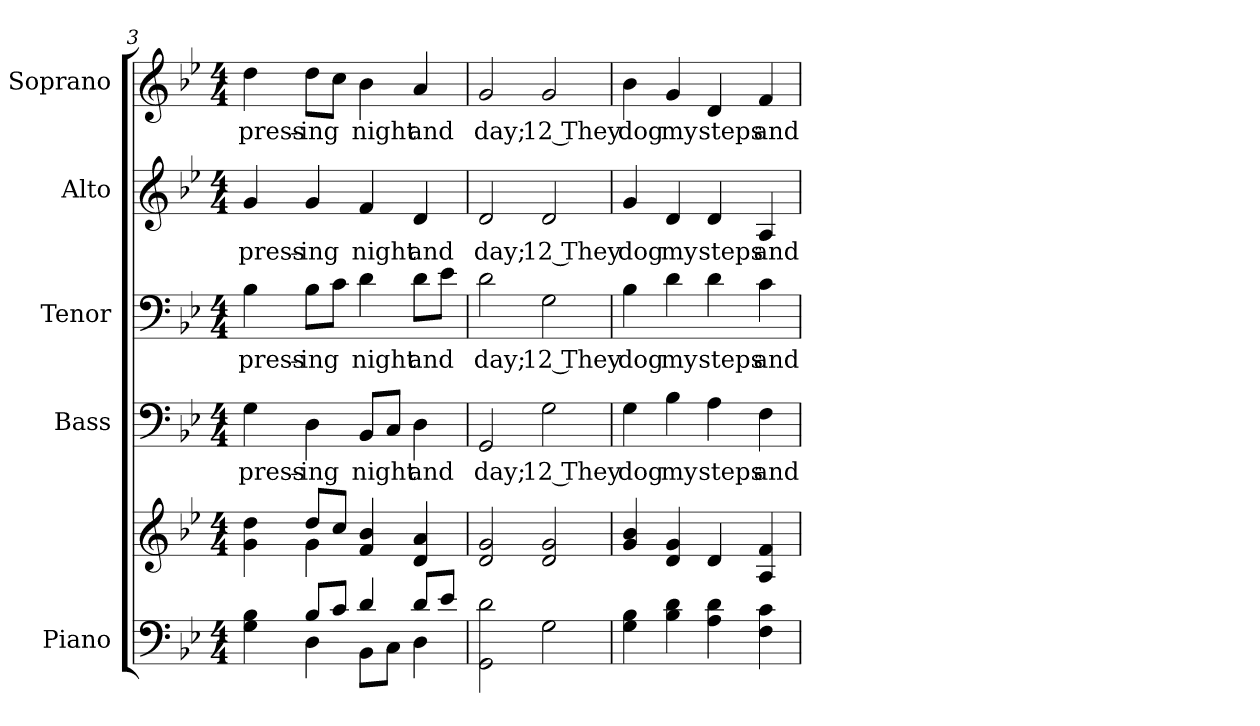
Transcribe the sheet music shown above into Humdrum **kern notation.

**kern	**kern	**kern	**text	**kern	**text	**kern	**text	**kern	**text
*part5	*part5	*part4	*part4	*part3	*part3	*part2	*part2	*part1	*part1
*staff6	*staff5	*staff4	*staff4	*staff3	*staff3	*staff2	*staff2	*staff1	*staff1
*I"Piano	*	*I"Bass	*	*I"Tenor	*	*I"Alto	*	*I"Soprano	*
*I'Pno.	*	*I'B.	*	*I'T.	*	*I'A.	*	*I'S.	*
*clefF4	*clefG2	*clefF4	*	*clefF4	*	*clefG2	*	*clefG2	*
*k[b-e-]	*k[b-e-]	*k[b-e-]	*	*k[b-e-]	*	*k[b-e-]	*	*k[b-e-]	*
*B-:	*B-:	*B-:	*	*B-:	*	*B-:	*	*B-:	*
*M4/4	*M4/4	*M4/4	*	*M4/4	*	*M4/4	*	*M4/4	*
=3	=3	=3	=3	=3	=3	=3	=3	=3	=3
*^	*^	*	*	*	*	*	*	*	*
!	!	!	!	!	!LO:LY:b:color=#000000	!	!	!	!	!	!
!	!	!	!	!	!	!	!LO:LY:b:color=#000000	!	!	!	!
!	!	!	!	!	!	!	!	!	!LO:LY:b:color=#000000	!	!
!	!	!	!	!	!	!	!	!	!	!	!LO:LY:b:color=#000000
4Gi\ 4B-i	4ryy	4gi\ 4ddi	4ryy	4Gi\	-press-	4B-i\	-press-	4gi/	-press-	4ddi\	-press-
!	!	!	!	!	!LO:LY:b:color=#000000	!	!	!	!	!	!
!	!	!	!	!	!	!	!LO:LY:b:color=#000000	!	!	!	!
!	!	!	!	!	!	!	!	!	!LO:LY:b:color=#000000	!	!
!	!	!	!	!	!	!	!	!	!	!	!LO:LY:b:color=#000000
8B-i/L	4Di\	8ddi/L	4gi\	4Di\	-ing	8B-i\L	-ing	4gi/	-ing	8ddi\L	-ing
8ci/J	.	8cci/J	.	.	.	8ci\J	.	.	.	8cci\J	.
!	!	!	!	!	!LO:LY:b:color=#000000	!	!	!	!	!	!
!	!	!	!	!	!	!	!LO:LY:b:color=#000000	!	!	!	!
!	!	!	!	!	!	!	!	!	!LO:LY:b:color=#000000	!	!
!	!	!	!	!	!	!	!	!	!	!	!LO:LY:b:color=#000000
4di/	8BB-i\L	4fi/ 4b-i	2ryy	8BB-i/L	night	4di\	night	4fi/	night	4b-i\	night
.	8Ci\J	.	.	8Ci/J	.	.	.	.	.	.	.
!	!	!	!	!	!LO:LY:b:color=#000000	!	!	!	!	!	!
!	!	!	!	!	!	!	!LO:LY:b:color=#000000	!	!	!	!
!	!	!	!	!	!	!	!	!	!LO:LY:b:color=#000000	!	!
!	!	!	!	!	!	!	!	!	!	!	!LO:LY:b:color=#000000
8di/L	4Di\	4di/ 4ai	.	4Di\	and	8di\L	and	4di/	and	4ai/	and
8e-i/J	.	.	.	.	.	8e-i\J	.	.	.	.	.
*v	*v	*	*	*	*	*	*	*	*	*	*
*	*v	*v	*	*	*	*	*	*	*	*
!!LO:PB:g=z
=4	=4	=4	=4	=4	=4	=4	=4	=4	=4
!	!	!	!LO:LY:b:color=#000000	!	!	!	!	!	!
!	!	!	!	!	!LO:LY:b:color=#000000	!	!	!	!
!	!	!	!	!	!	!	!LO:LY:b:color=#000000	!	!
!	!	!	!	!	!	!	!	!	!LO:LY:b:color=#000000
2GGi\ 2di	2di/ 2gi	2GGi/	day;	2di\	day;	2di/	day;	2gi/	day;
!	!	!	!LO:LY:b:color=#000000	!	!	!	!	!	!
!	!	!	!	!	!LO:LY:b:color=#000000	!	!	!	!
!	!	!	!	!	!	!	!LO:LY:b:color=#000000	!	!
!	!	!	!	!	!	!	!	!	!LO:LY:b:color=#000000
2Gi\	2di/ 2gi	2Gi\	12 They	2Gi\	12 They	2di/	12 They	2gi/	12 They
=5	=5	=5	=5	=5	=5	=5	=5	=5	=5
!	!	!	!LO:LY:b:color=#000000	!	!	!	!	!	!
!	!	!	!	!	!LO:LY:b:color=#000000	!	!	!	!
!	!	!	!	!	!	!	!LO:LY:b:color=#000000	!	!
!	!	!	!	!	!	!	!	!	!LO:LY:b:color=#000000
4Gi\ 4B-i	4gi/ 4b-i	4Gi\	dog	4B-i\	dog	4gi/	dog	4b-i\	dog
!	!	!	!LO:LY:b:color=#000000	!	!	!	!	!	!
!	!	!	!	!	!LO:LY:b:color=#000000	!	!	!	!
!	!	!	!	!	!	!	!LO:LY:b:color=#000000	!	!
!	!	!	!	!	!	!	!	!	!LO:LY:b:color=#000000
4B-i\ 4di	4di/ 4gi	4B-i\	my	4di\	my	4di/	my	4gi/	my
!	!	!	!LO:LY:b:color=#000000	!	!	!	!	!	!
!	!	!	!	!	!LO:LY:b:color=#000000	!	!	!	!
!	!	!	!	!	!	!	!LO:LY:b:color=#000000	!	!
!	!	!	!	!	!	!	!	!	!LO:LY:b:color=#000000
4Ai\ 4di	4di/	4Ai\	steps	4di\	steps	4di/	steps	4di/	steps
!	!	!	!LO:LY:b:color=#000000	!	!	!	!	!	!
!	!	!	!	!	!LO:LY:b:color=#000000	!	!	!	!
!	!	!	!	!	!	!	!LO:LY:b:color=#000000	!	!
!	!	!	!	!	!	!	!	!	!LO:LY:b:color=#000000
4Fi\ 4ci	4Ai/ 4fi	4Fi\	and	4ci\	and	4Ai/	and	4fi/	and
=	=	=	=	=	=	=	=	=	=
*-	*-	*-	*-	*-	*-	*-	*-	*-	*-
